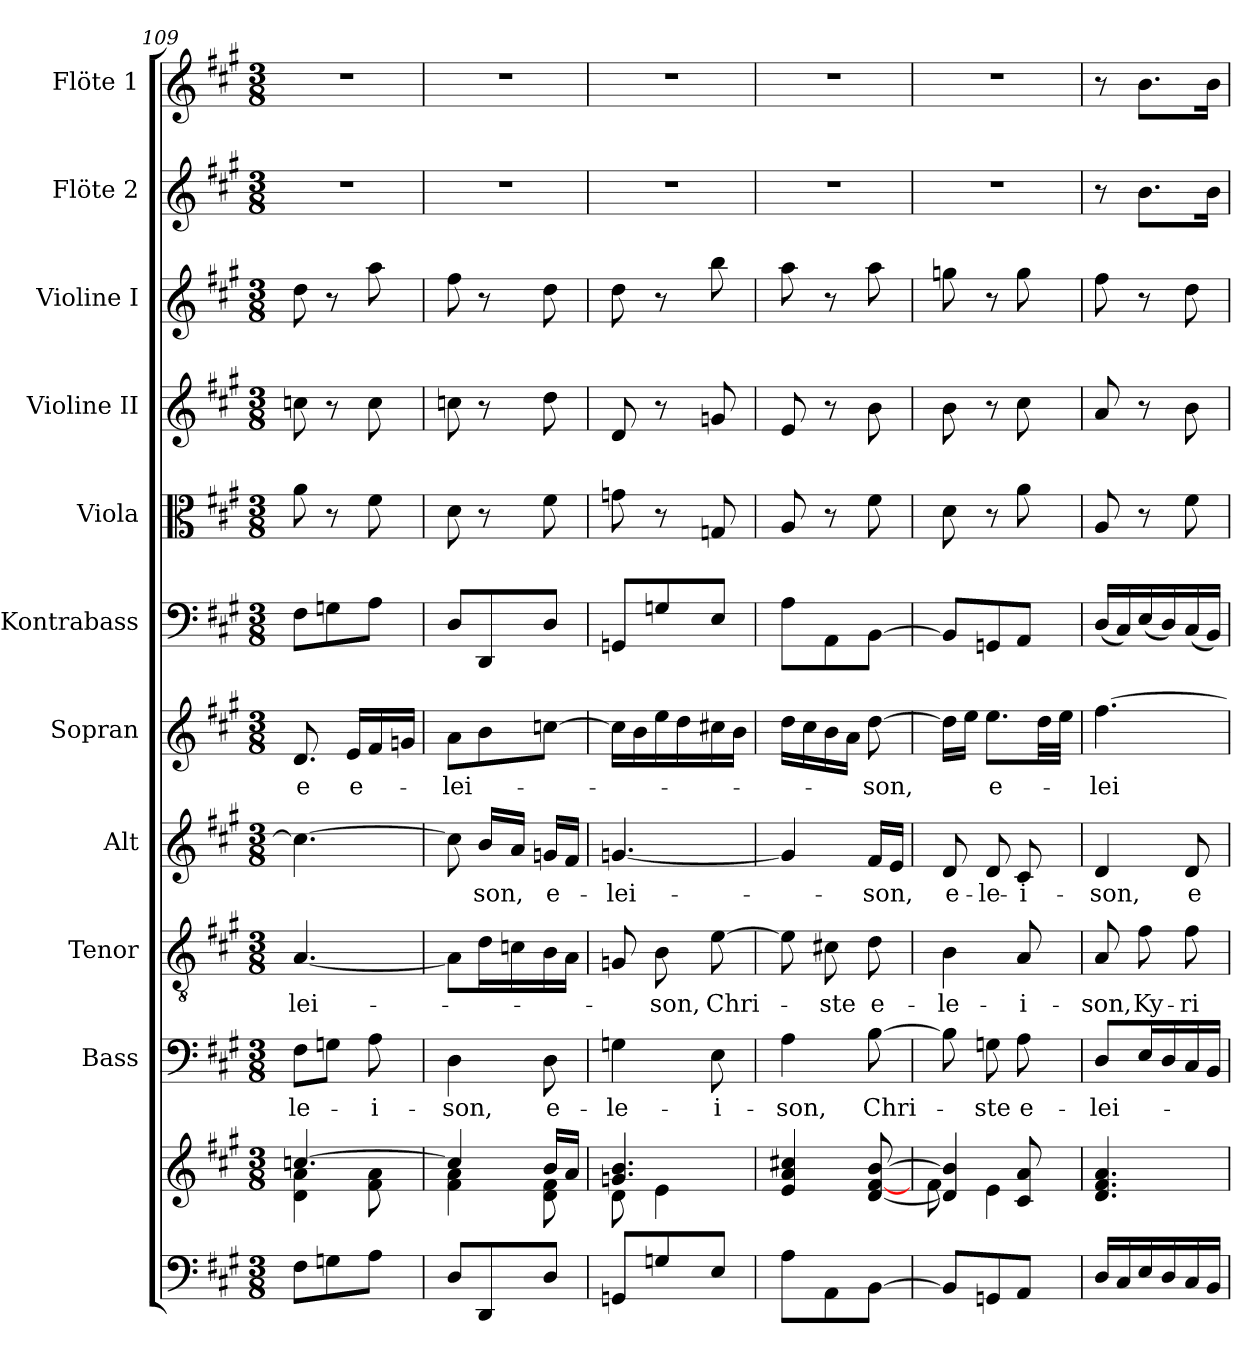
**kern	**kern	**kern	**text	**kern	**text	**kern	**text	**kern	**text	**kern	**kern	**kern	**kern	**kern	**kern
*part11	*part11	*part10	*part10	*part9	*part9	*part8	*part8	*part7	*part7	*part6	*part5	*part4	*part3	*part2	*part1
*staff12	*staff11	*staff10	*staff10	*staff9	*staff9	*staff8	*staff8	*staff7	*staff7	*staff6	*staff5	*staff4	*staff3	*staff2	*staff1
*	*	*I"Bass	*	*I"Tenor	*	*I"Alt	*	*I"Sopran	*	*I"Kontrabass	*I"Viola	*I"Violine II	*I"Violine I	*I"Flöte 2	*I"Flöte 1
*	*	*I'B.	*	*I'T.	*	*I'A.	*	*I'S.	*	*I'Kb.	*I'Vla.	*I'Vl. II	*I'Vl. I	*I'Fl. 2	*I'Fl. 1
*clefF4	*clefG2	*clefF4	*	*clefGv2	*	*clefG2	*	*clefG2	*	*clefF4	*clefC3	*clefG2	*clefG2	*clefG2	*clefG2
*	*	*	*	*	*	*	*	*	*	*ITrd7c12	*	*	*	*	*
*k[f#c#g#]	*k[f#c#g#]	*k[f#c#g#]	*	*k[f#c#g#]	*	*k[f#c#g#]	*	*k[f#c#g#]	*	*k[f#c#g#]	*k[f#c#g#]	*k[f#c#g#]	*k[f#c#g#]	*k[f#c#g#]	*k[f#c#g#]
*A:	*A:	*A:	*	*A:	*	*A:	*	*A:	*	*A:	*A:	*A:	*A:	*A:	*A:
*M3/8	*M3/8	*M3/8	*	*M3/8	*	*M3/8	*	*M3/8	*	*M3/8	*M3/8	*M3/8	*M3/8	*M3/8	*M3/8
=109	=109	=109	=109	=109	=109	=109	=109	=109	=109	=109	=109	=109	=109	=109	=109
*	*^	*	*	*	*	*	*	*	*	*	*	*	*	*	*
!	!	!	!	!LO:LY:b	!	!LO:LY:b	!	!	!	!LO:LY:b	!	!	!	!	!	!
8F#\L	[>4.ccn/	4d\ 4a\	8F#\L	-le-	[4.A/	-lei-	4.cc\_	.	8.d/	-e	8FF#\L	8a\	8ccn\	8dd\	4.r	4.r
8Gn\	.	.	8Gn\J	.	.	.	.	.	.	.	8GGn\	8r	8r	8r	.	.
!	!	!	!	!	!	!	!	!	!	!LO:LY:b	!	!	!	!	!	!
.	.	.	.	.	.	.	.	.	16e/LL	e-	.	.	.	.	.	.
!	!	!	!	!LO:LY:b	!	!	!	!	!	!	!	!	!	!	!	!
8A\J	.	8f#\ 8a\	8A\	-i-	.	.	.	.	16f#/	.	8AA\J	8f#\	8cc\	8aa\	.	.
.	.	.	.	.	.	.	.	.	16gn/JJ	.	.	.	.	.	.	.
=110	=110	=110	=110	=110	=110	=110	=110	=110	=110	=110	=110	=110	=110	=110	=110	=110
!	!	!	!	!LO:LY:b	!	!	!	!	!	!LO:LY:b	!	!	!	!	!	!
8D/L	4cc/]	4f#\ 4a\	4D\	-son,	8A\L]	.	8cc\]	.	8a\L	-lei-	8DD/L	8d\	8ccn\	8ff#\	4.r	4.r
!	!	!	!	!	!	!	!	!LO:LY:b	!	!	!	!	!	!	!	!
8DD/	.	.	.	.	16d\L	.	16b/LL	-son,	8b\	.	8DDD/	8r	8r	8r	.	.
.	.	.	.	.	16cn\	.	16a/JJ	.	.	.	.	.	.	.	.	.
!	!	!	!	!LO:LY:b	!	!	!	!LO:LY:b	!	!	!	!	!	!	!	!
8D/J	16b/LL	8d\ 8f#\	8D\	e-	16B\	.	16gn/LL	e-	[8ccn\J	.	8DD/J	8f#\	8dd\	8dd\	.	.
.	16a/JJ	.	.	.	16A\JJ	.	16f#/JJ	.	.	.	.	.	.	.	.	.
!!LO:PB:g=z
=111	=111	=111	=111	=111	=111	=111	=111	=111	=111	=111	=111	=111	=111	=111	=111	=111
!	!	!	!	!LO:LY:b	!	!	!	!LO:LY:b	!	!	!	!	!	!	!	!
8GGn/L	4.gn/ 4.b/	8d\	4Gn\	-le-	8Gn/	.	[4.gn/	-lei-	16cc\LL]	.	8GGGn/L	8gn\	8d/	8dd\	4.r	4.r
.	.	.	.	.	.	.	.	.	16b\	.	.	.	.	.	.	.
!	!	!	!	!	!	!LO:LY:b	!	!	!	!	!	!	!	!	!	!
8Gn/	.	4e\	.	.	8B\	-son,	.	.	16ee\	.	8GGn/	8r	8r	8r	.	.
.	.	.	.	.	.	.	.	.	16dd\	.	.	.	.	.	.	.
!	!	!	!	!LO:LY:b	!	!LO:LY:b	!	!	!	!	!	!	!	!	!	!
8E/J	.	.	8E\	-i-	[8e\	Chri-	.	.	16cc#X\	.	8EE/J	8Gn/	8gn/	8bb\	.	.
.	.	.	.	.	.	.	.	.	16b\JJ	.	.	.	.	.	.	.
*	*v	*v	*	*	*	*	*	*	*	*	*	*	*	*	*	*
=112	=112	=112	=112	=112	=112	=112	=112	=112	=112	=112	=112	=112	=112	=112	=112
!	!	!	!LO:LY:b	!	!	!	!	!	!	!	!	!	!	!	!
8A\L	4e/ 4a/ 4cc#X/	4A\	-son,	8e\]	.	4g/]	.	16dd\LL	.	8AA\L	8A/	8e/	8aa\	4.r	4.r
.	.	.	.	.	.	.	.	16cc#\	.	.	.	.	.	.	.
!	!	!	!	!	!LO:LY:b	!	!	!	!	!	!	!	!	!	!
8AA\	.	.	.	8c#X\	-ste	.	.	16b\	.	8AAA\	8r	8r	8r	.	.
.	.	.	.	.	.	.	.	16a\JJ	.	.	.	.	.	.	.
!	!	!	!LO:LY:b	!	!LO:LY:b	!	!LO:LY:b	!	!LO:LY:b	!	!	!	!	!	!
[8BB\J	[8d/ [8f#/ [8b/	[8B\	Chri-	8d\	e-	16f#/LL	-son,	[8dd\	-son,	[8BBB\J	8f#\	8b\	8aa\	.	.
.	.	.	.	.	.	16e/JJ	.	.	.	.	.	.	.	.	.
=113	=113	=113	=113	=113	=113	=113	=113	=113	=113	=113	=113	=113	=113	=113	=113
*	*^	*	*	*	*	*	*	*	*	*	*	*	*	*	*
!	!	!	!	!	!	!LO:LY:b	!	!LO:LY:b	!	!	!	!	!	!	!	!
8BB/L]	4d/] 4b/]	8f#\	8B\]	.	4B\	-le-	8d/	e-	16dd\LL]	.	8BBB/L]	8d\	8b\	8ggn\	4.r	4.r
.	.	.	.	.	.	.	.	.	16ee\JJ	.	.	.	.	.	.	.
!	!	!	!	!LO:LY:b	!	!	!	!LO:LY:b	!	!LO:LY:b	!	!	!	!	!	!
8GGn/	.	4e\	8Gn\	-ste	.	.	8d/	-le-	8.ee\L	e-	8GGGn/	8r	8r	8r	.	.
!	!	!	!	!LO:LY:b	!	!LO:LY:b	!	!LO:LY:b	!	!	!	!	!	!	!	!
8AA/J	8c#/ 8a/	.	8A\	e-	8A/	-i-	8c#/	-i-	.	.	8AAA/J	8a\	8cc#\	8gg\	.	.
.	.	.	.	.	.	.	.	.	32dd\LL	.	.	.	.	.	.	.
.	.	.	.	.	.	.	.	.	32ee\JJJ	.	.	.	.	.	.	.
*	*v	*v	*	*	*	*	*	*	*	*	*	*	*	*	*	*
=114	=114	=114	=114	=114	=114	=114	=114	=114	=114	=114	=114	=114	=114	=114	=114
!	!	!	!LO:LY:b	!	!LO:LY:b	!	!LO:LY:b	!	!LO:LY:b	!	!	!	!	!	!
16D/LL	4.d/ 4.f#/ 4.a/	8D/L	-lei-	8A/	-son,	4d/	-son,	[4.ff#\	-lei-	(<16DD/LL	8A/	8a/	8ff#\	8r	8r
16C#/	.	.	.	.	.	.	.	.	.	16CC#/)	.	.	.	.	.
!	!	!	!	!	!LO:LY:b	!	!	!	!	!	!	!	!	!	!
16E/	.	16E/L	.	8f#\	Ky-	.	.	.	.	(<16EE/	8r	8r	8r	8.b\L	8.b\L
16D/	.	16D/	.	.	.	.	.	.	.	16DD/)	.	.	.	.	.
!	!	!	!	!	!LO:LY:b	!	!LO:LY:b	!	!	!	!	!	!	!	!
16C#/	.	16C#/	.	8f#\	-ri-	8d/	e-	.	.	(<16CC#/	8f#\	8b\	8dd\	.	.
16BB/JJ	.	16BB/JJ	.	.	.	.	.	.	.	16BBB/JJ)	.	.	.	16b\Jk	16b\Jk
=	=	=	=	=	=	=	=	=	=	=	=	=	=	=	=
*-	*-	*-	*-	*-	*-	*-	*-	*-	*-	*-	*-	*-	*-	*-	*-
